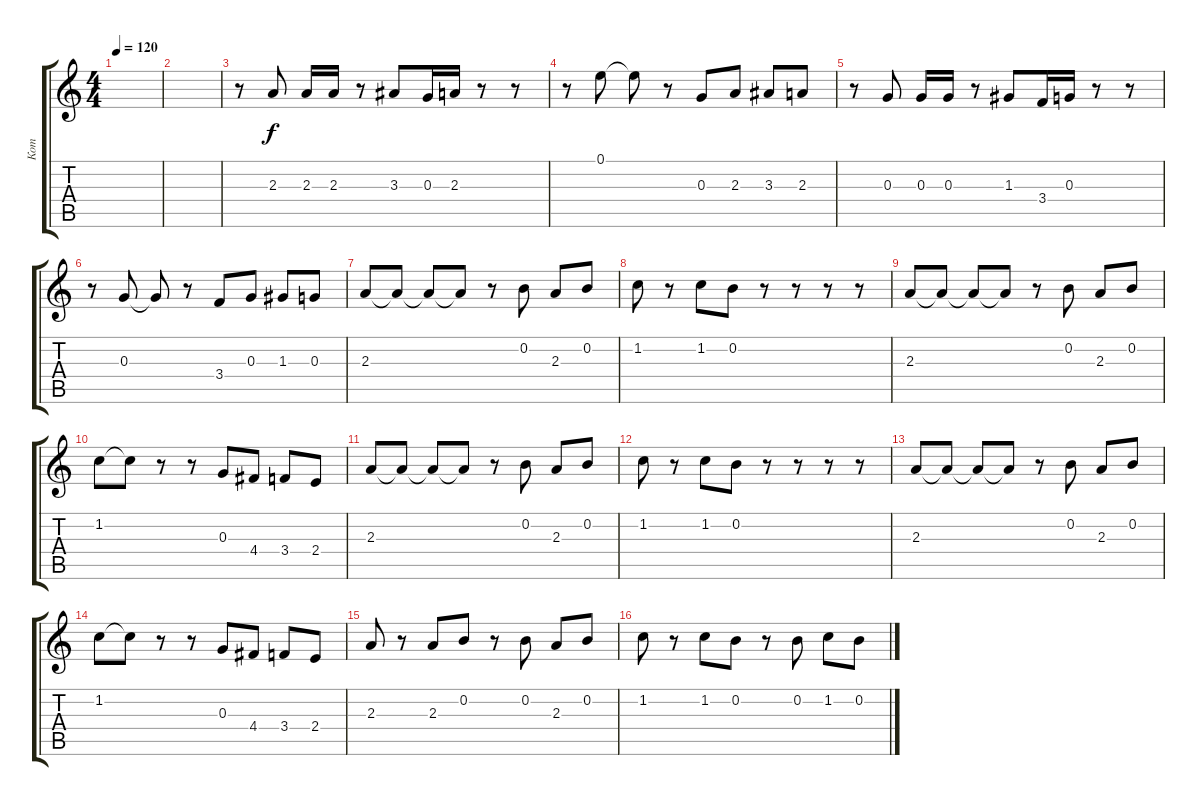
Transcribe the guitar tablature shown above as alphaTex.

\track ("Кот" "Кот") {instrument distortionguitar}
\staff {score tabs}
\tuning (E4 B3 G3 D3 A2 E2) {hide}
\ts (4 4)
\tempo 120
\clef g2
\ks c
|
|
r.8 2.3.8 2.3.16 2.3.16 r.8 3.3.8 0.3.16 2.3.16 r.8 r.8 |
r.8 0.1.8 0.1{t}.8 r.8 0.3.8 2.3.8 3.3.8 2.3.8 |
r.8 0.3.8 0.3.16 0.3.16 r.8 1.3.8 3.4.16 0.3.16 r.8 r.8 |
r.8 0.3.8 0.3{t}.8 r.8 3.4.8 0.3.8 1.3.8 0.3.8 |
2.3.8 2.3{t}.8 2.3{t}.8 2.3{t}.8 r.8 0.2.8 2.3.8 0.2.8 |
1.2.8 r.8 1.2.8 0.2.8 r.8 r.8 r.8 r.8 |
2.3.8 2.3{t}.8 2.3{t}.8 2.3{t}.8 r.8 0.2.8 2.3.8 0.2.8 |
1.2.8 1.2{t}.8 r.8 r.8 0.3.8 4.4.8 3.4.8 2.4.8 |
2.3.8 2.3{t}.8 2.3{t}.8 2.3{t}.8 r.8 0.2.8 2.3.8 0.2.8 |
1.2.8 r.8 1.2.8 0.2.8 r.8 r.8 r.8 r.8 |
2.3.8 2.3{t}.8 2.3{t}.8 2.3{t}.8 r.8 0.2.8 2.3.8 0.2.8 |
1.2.8 1.2{t}.8 r.8 r.8 0.3.8 4.4.8 3.4.8 2.4.8 |
2.3.8 r.8 2.3.8 0.2.8 r.8 0.2.8 2.3.8 0.2.8 |
1.2.8 r.8 1.2.8 0.2.8 r.8 0.2.8 1.2.8 0.2.8
